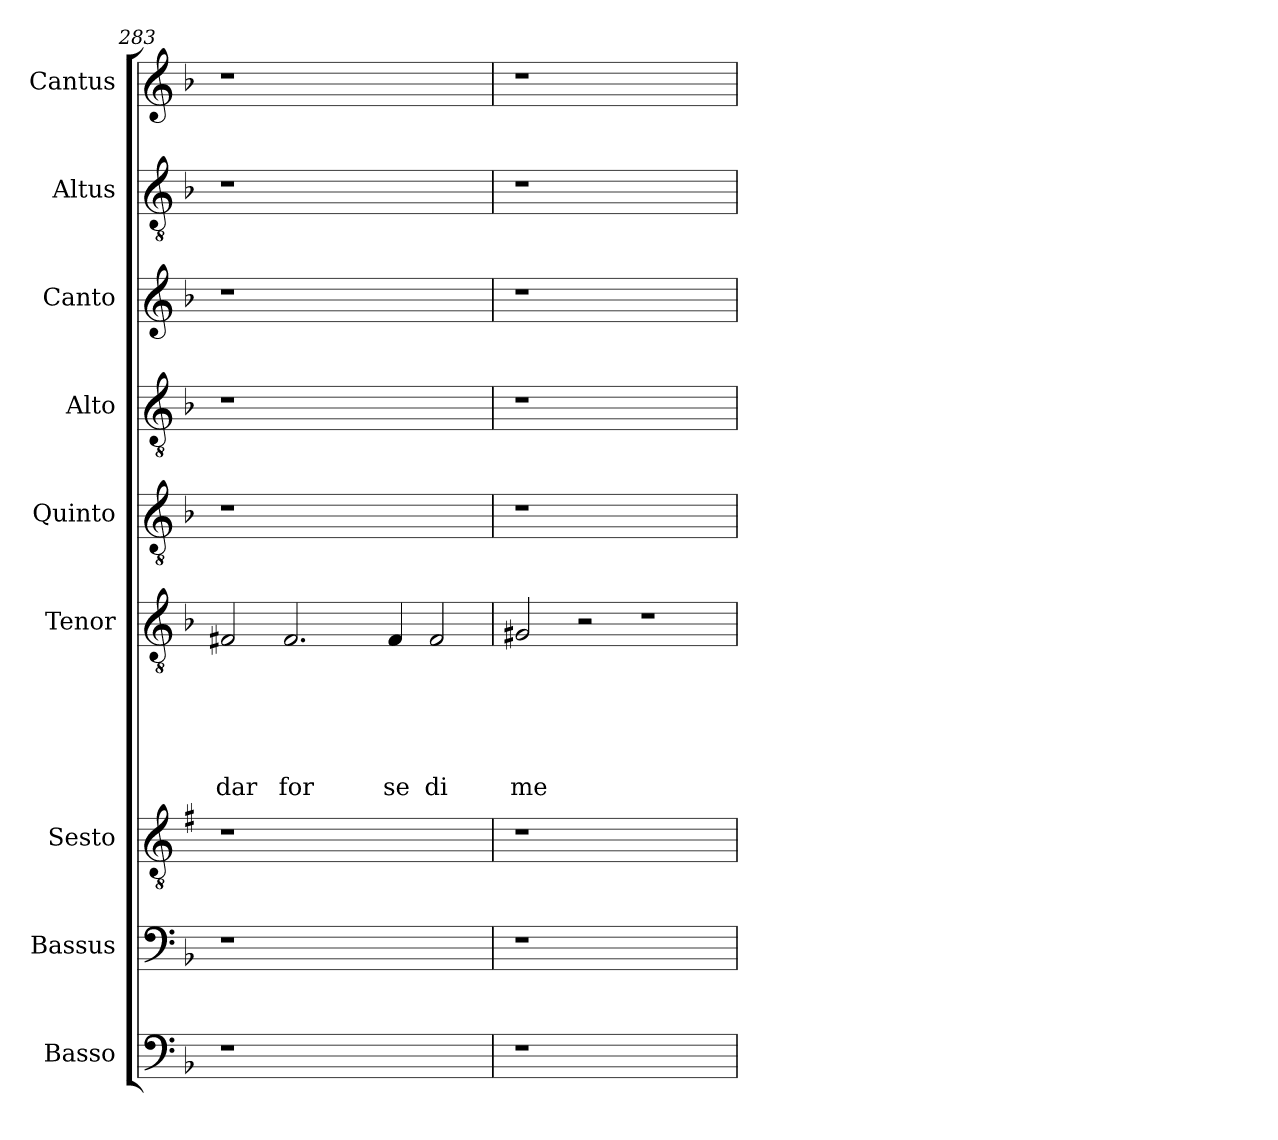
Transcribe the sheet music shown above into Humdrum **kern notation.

**kern	**kern	**kern	**kern	**text	**text	**text	**text	**text	**text	**kern	**kern	**kern	**kern	**kern
*part9	*part8	*part7	*part6	*part6	*part6	*part6	*part6	*part6	*part6	*part5	*part4	*part3	*part2	*part1
*staff9	*staff8	*staff7	*staff6	*staff6	*staff6	*staff6	*staff6	*staff6	*staff6	*staff5	*staff4	*staff3	*staff2	*staff1
*I"Basso	*I"Bassus	*I"Sesto	*I"Tenor	*	*	*	*	*	*	*I"Quinto	*I"Alto	*I"Canto	*I"Altus	*I"Cantus
*	*	*I'Sesto	*I'Tenor	*	*	*	*	*	*	*I'Quinto	*I'Alto	*I'Canto	*I'Altus	*I'Cantus
*clefF4	*clefF4	*clefGv2	*clefGv2	*	*	*	*	*	*	*clefGv2	*clefGv2	*clefG2	*clefGv2	*clefG2
*k[b-]	*k[b-]	*k[f#]	*k[b-]	*	*	*	*	*	*	*k[b-]	*k[b-]	*k[b-]	*k[b-]	*k[b-]
*F:	*F:	*G:	*F:	*	*	*	*	*	*	*F:	*F:	*F:	*F:	*F:
=283	=283	=283	=283	=283	=283	=283	=283	=283	=283	=283	=283	=283	=283	=283
!	!	!	!	!	!	!	!	!	!LO:LY:b	!	!	!	!	!
1r	1r	1r	2F#X/	.	.	.	.	.	dar	1r	1r	1r	1r	1r
!	!	!	!	!	!	!	!	!	!LO:LY:b	!	!	!	!	!
.	.	.	2.F#/	.	.	.	.	.	for	.	.	.	.	.
1ryy	1ryy	1ryy	.	.	.	.	.	.	.	1ryy	1ryy	1ryy	1ryy	1ryy
!	!	!	!	!	!	!	!	!	!LO:LY:b	!	!	!	!	!
.	.	.	4F#/	.	.	.	.	.	se	.	.	.	.	.
!	!	!	!	!	!	!	!	!	!LO:LY:b	!	!	!	!	!
.	.	.	2F#/	.	.	.	.	.	di	.	.	.	.	.
=284	=284	=284	=284	=284	=284	=284	=284	=284	=284	=284	=284	=284	=284	=284
!	!	!	!	!	!	!	!	!	!LO:LY:b	!	!	!	!	!
1r	1r	1r	2G#X/	.	.	.	.	.	me	1r	1r	1r	1r	1r
.	.	.	2r	.	.	.	.	.	.	.	.	.	.	.
1ryy	1ryy	1ryy	1r	.	.	.	.	.	.	1ryy	1ryy	1ryy	1ryy	1ryy
=	=	=	=	=	=	=	=	=	=	=	=	=	=	=
*-	*-	*-	*-	*-	*-	*-	*-	*-	*-	*-	*-	*-	*-	*-
